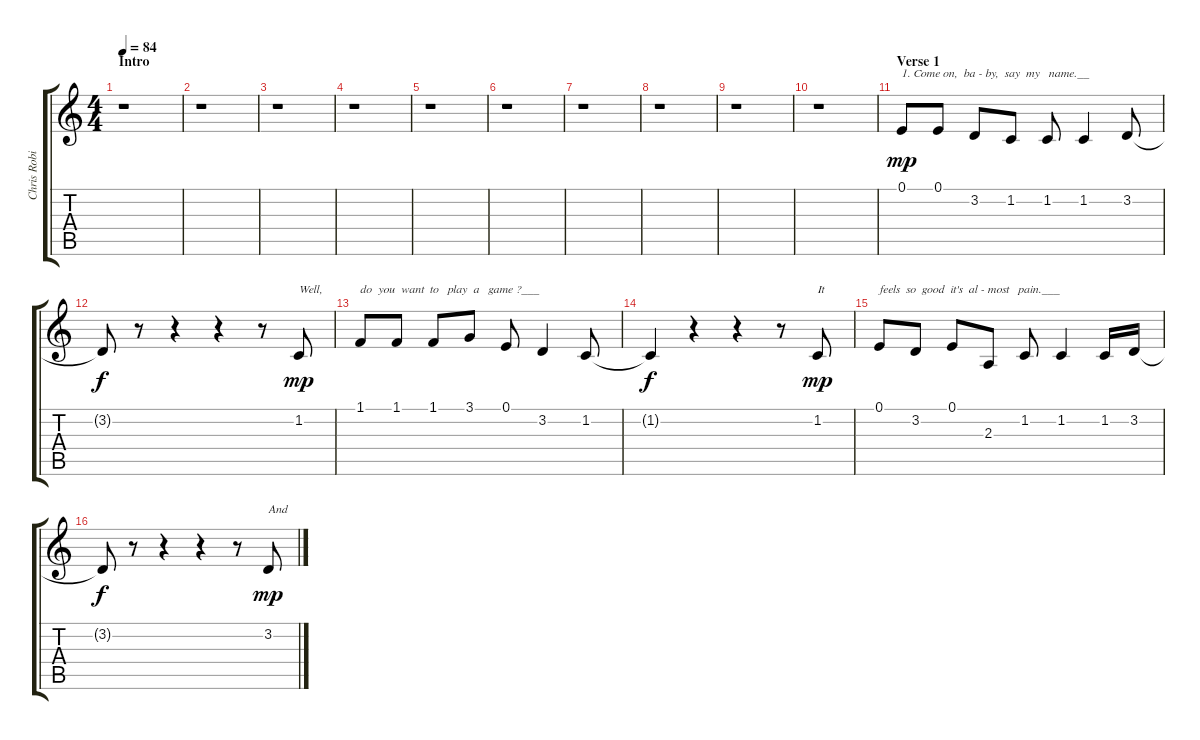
\track ("Chris Robinson Voice (Lead)" "Chris Robi") {instrument lead6voice}
\staff {score tabs}
\tuning (E4 B3 G3 D3 A2 E2) {hide}
\ts (4 4)
\section ("" "Intro")
\tempo 84
\clef g2
\ks c
r.1{dy mp instrument lead6voice} |
r.1 |
r.1 |
r.1 |
r.1 |
r.1 |
r.1 |
r.1 |
r.1 |
r.1 |
\section ("" "Verse 1")
0.1.8{txt "1. Come on,  ba - by,  say  my   name.__"} 0.1.8 3.2.8 1.2.8 1.2.8 1.2.4 3.2.8 |
3.2{t}.8{dy f} r.8 r.4 r.4 r.8 1.2.8{txt "Well," dy mp} |
1.1.8{txt "do  you  want  to   play  a   game ?___"} 1.1.8 1.1.8 3.1.8 0.1.8 3.2.4 1.2.8 |
1.2{t}.4{dy f} r.4 r.4 r.8 1.2.8{txt "It" dy mp} |
0.1.8{txt "feels  so  good  it's  al - most   pain.___"} 3.2.8 0.1.8 2.3.8 1.2.8 1.2.4 1.2.16 3.2.16 |
3.2{t}.8{dy f} r.8 r.4 r.4 r.8 3.2.8{txt "And" dy mp}
